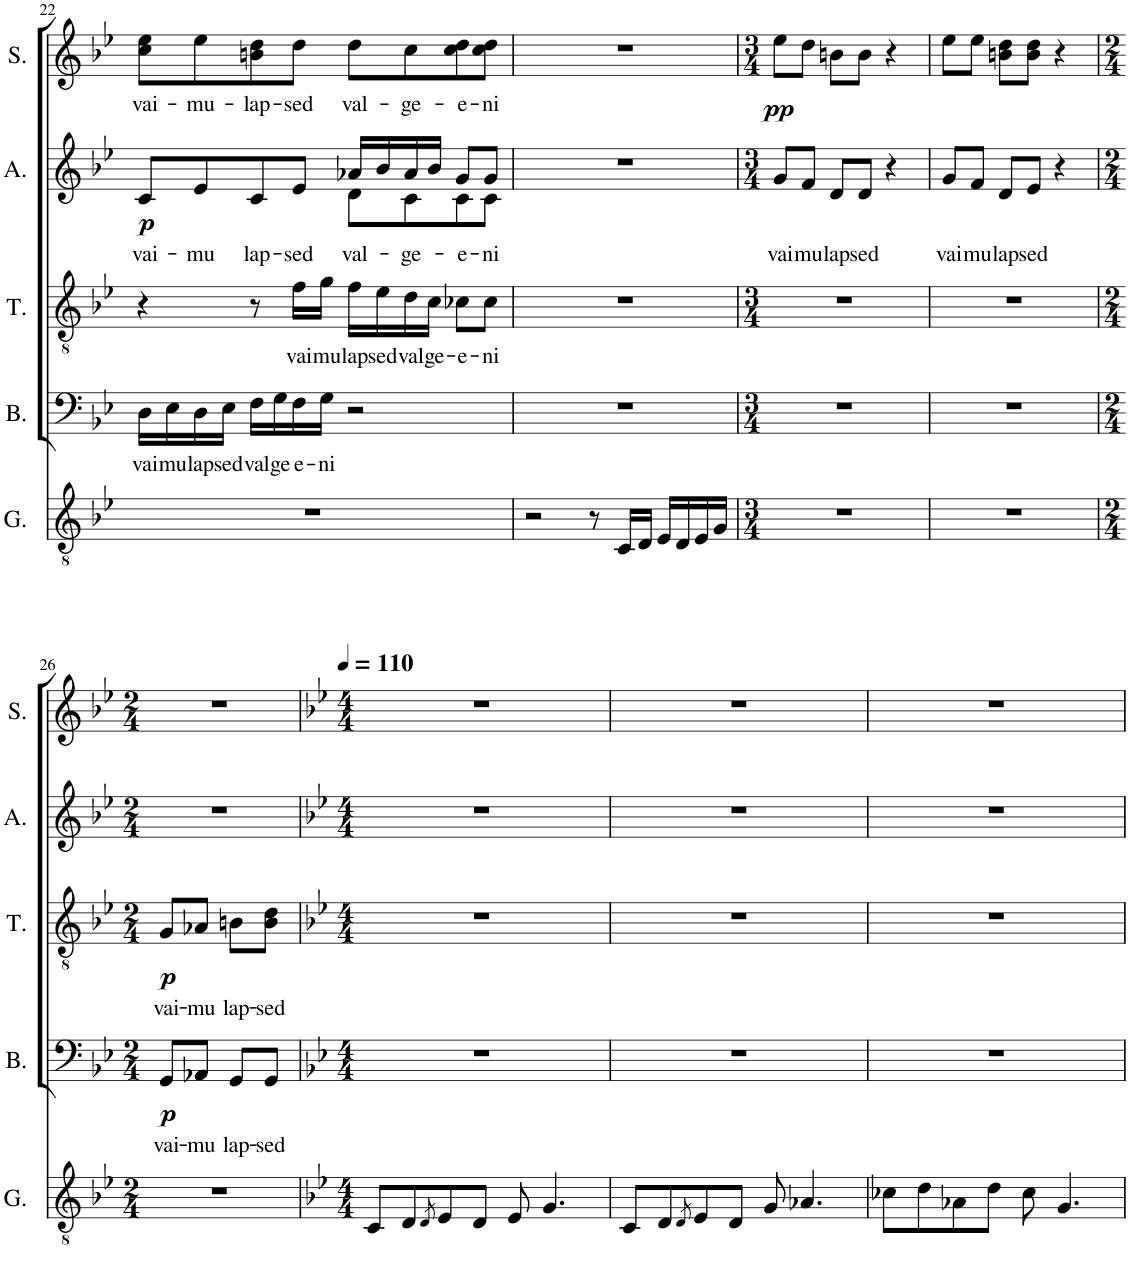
**kern	**kern	**text	**dynam	**kern	**text	**dynam	**kern	**text	**dynam	**kern	**text	**dynam
*part5	*part4	*part4	*part4	*part3	*part3	*part3	*part2	*part2	*part2	*part1	*part1	*part1
*staff5	*staff4	*staff4	*staff4	*staff3	*staff3	*staff3	*staff2	*staff2	*staff2	*staff1	*staff1	*staff1
*I"Classical Guitar	*I"Bass	*	*	*I"Tenor	*	*	*I"Alto	*	*	*I"Soprano	*	*
*I'G.	*I'B.	*	*	*I'T.	*	*	*I'A.	*	*	*I'S.	*	*
!!LO:PB:g=z
*clefGv2	*clefF4	*	*	*clefGv2	*	*	*clefG2	*	*	*clefG2	*	*
*k[b-e-]	*k[b-e-]	*	*	*k[b-e-]	*	*	*k[b-e-]	*	*	*k[b-e-]	*	*
*M4/4	*M4/4	*	*	*M4/4	*	*	*M4/4	*	*	*M4/4	*	*
=22	=22	=22	=22	=22	=22	=22	=22	=22	=22	=22	=22	=22
!	!	!LO:LY:b	!	!	!	!	!	!LO:LY:b	!LO:DY:b	!	!LO:LY:b	!
*	*	*	*	*	*	*	*^	*	*	*	*	*
1r	16D\LL	vai-	.	4r	.	.	8c/L	2ryy	vai-	p	8cc\ 8ee-\L	vai-	.
!	!	!LO:LY:b	!	!	!	!	!	!	!	!	!	!	!
.	16E-\	-mu	.	.	.	.	.	.	.	.	.	.	.
!	!	!LO:LY:b	!	!	!	!	!	!	!LO:LY:b	!	!	!LO:LY:b	!
.	16D\	lap-	.	.	.	.	8e-/	.	-mu	.	8ee-\	-mu-	.
!	!	!LO:LY:b	!	!	!	!	!	!	!	!	!	!	!
.	16E-\JJ	-sed	.	.	.	.	.	.	.	.	.	.	.
!	!	!LO:LY:b	!	!	!	!	!	!	!LO:LY:b	!	!	!LO:LY:b	!
.	16F\LL	val-	.	8r	.	.	8c/	.	lap-	.	8bn\ 8dd\	-lap-	.
!	!	!LO:LY:b	!	!	!	!	!	!	!	!	!	!	!
.	16G\	-ge-	.	.	.	.	.	.	.	.	.	.	.
!	!	!LO:LY:b	!	!	!LO:LY:b	!	!	!	!LO:LY:b	!	!	!LO:LY:b	!
.	16F\	-e-	.	16f\LL	vai-	.	8e-/J	.	-sed	.	8dd\J	-sed	.
!	!	!LO:LY:b	!	!	!LO:LY:b	!	!	!	!	!	!	!	!
.	16G\JJ	-ni	.	16g\JJ	-mu	.	.	.	.	.	.	.	.
!	!	!	!	!	!LO:LY:b	!	!	!	!LO:LY:b	!	!	!LO:LY:b	!
.	2r	.	.	16f\LL	lap-	.	16a-X/LL	8d\L	val-	.	8dd\L	val-	.
!	!	!	!	!	!LO:LY:b	!	!	!	!	!	!	!	!
.	.	.	.	16e-\	-sed	.	16b-/	.	.	.	.	.	.
!	!	!	!	!	!LO:LY:b	!	!	!	!LO:LY:b	!	!	!LO:LY:b	!
.	.	.	.	16d\	val-	.	16a-/	8c\	-ge-	.	8cc\	-ge-	.
!	!	!	!	!	!LO:LY:b	!	!	!	!	!	!	!	!
.	.	.	.	16c\JJ	-ge-	.	16b-/JJ	.	.	.	.	.	.
!	!	!	!	!	!LO:LY:b	!	!	!	!LO:LY:b	!	!	!LO:LY:b	!
.	.	.	.	8c-X\L	-e-	.	8g/L	8c\	-e-	.	8cc\ 8dd\	-e-	.
!	!	!	!	!	!LO:LY:b	!	!	!	!LO:LY:b	!	!	!LO:LY:b	!
.	.	.	.	8c-\J	-ni	.	8g/J	8c\J	-ni	.	8cc\ 8dd\J	-ni	.
*	*	*	*	*	*	*	*v	*v	*	*	*	*	*
=23	=23	=23	=23	=23	=23	=23	=23	=23	=23	=23	=23	=23
2r	1r	.	.	1r	.	.	1r	.	.	1r	.	.
8r	.	.	.	.	.	.	.	.	.	.	.	.
16C/LL	.	.	.	.	.	.	.	.	.	.	.	.
16D/JJ	.	.	.	.	.	.	.	.	.	.	.	.
16E-/LL	.	.	.	.	.	.	.	.	.	.	.	.
16D/	.	.	.	.	.	.	.	.	.	.	.	.
16E-/	.	.	.	.	.	.	.	.	.	.	.	.
16G/JJ	.	.	.	.	.	.	.	.	.	.	.	.
=24	=24	=24	=24	=24	=24	=24	=24	=24	=24	=24	=24	=24
*M3/4	*M3/4	*	*	*M3/4	*	*	*M3/4	*	*	*M3/4	*	*
!	!	!	!	!	!	!	!	!LO:LY:b	!	!	!	!LO:DY:b
2.r	2.r	.	.	2.r	.	.	8g/L	vai-	.	8ee-\L	.	pp
!	!	!	!	!	!	!	!	!LO:LY:b	!	!	!	!
.	.	.	.	.	.	.	8f/J	-mu	.	8dd\J	.	.
!	!	!	!	!	!	!	!	!LO:LY:b	!	!	!	!
.	.	.	.	.	.	.	8d/L	lap-	.	8bn\L	.	.
!	!	!	!	!	!	!	!	!LO:LY:b	!	!	!	!
.	.	.	.	.	.	.	8d/J	-sed	.	8b\J	.	.
.	.	.	.	.	.	.	4r	.	.	4r	.	.
=25	=25	=25	=25	=25	=25	=25	=25	=25	=25	=25	=25	=25
!	!	!	!	!	!	!	!	!LO:LY:b	!	!	!	!
2.r	2.r	.	.	2.r	.	.	8g/L	vai-	.	8ee-\L	.	.
!	!	!	!	!	!	!	!	!LO:LY:b	!	!	!	!
.	.	.	.	.	.	.	8f/J	-mu	.	8ee-\J	.	.
!	!	!	!	!	!	!	!	!LO:LY:b	!	!	!	!
.	.	.	.	.	.	.	8d/L	lap-	.	8bn\ 8dd\L	.	.
!	!	!	!	!	!	!	!	!LO:LY:b	!	!	!	!
.	.	.	.	.	.	.	8e-/J	-sed	.	8b\ 8dd\J	.	.
.	.	.	.	.	.	.	4r	.	.	4r	.	.
!!LO:LB:g=z
=26	=26	=26	=26	=26	=26	=26	=26	=26	=26	=26	=26	=26
*M2/4	*M2/4	*	*	*M2/4	*	*	*M2/4	*	*	*M2/4	*	*
!	!	!LO:LY:b	!LO:DY:b	!	!LO:LY:b	!LO:DY:b	!	!	!	!	!	!
2r	8GG/L	vai-	p	8G/L	vai-	p	2r	.	.	2r	.	.
!	!	!LO:LY:b	!	!	!LO:LY:b	!	!	!	!	!	!	!
.	8AA-X/J	-mu	.	8A-X/J	-mu	.	.	.	.	.	.	.
!	!	!LO:LY:b	!	!	!LO:LY:b	!	!	!	!	!	!	!
.	8GG/L	lap-	.	8Bn\L	lap-	.	.	.	.	.	.	.
!	!	!LO:LY:b	!	!	!LO:LY:b	!	!	!	!	!	!	!
.	8GG/J	-sed	.	8B\ 8d\J	-sed	.	.	.	.	.	.	.
=27	=27	=27	=27	=27	=27	=27	=27	=27	=27	=27	=27	=27
*k[b-e-]	*k[b-e-]	*	*	*k[b-e-]	*	*	*k[b-e-]	*	*	*k[b-e-]	*	*
*M4/4	*M4/4	*	*	*M4/4	*	*	*M4/4	*	*	*M4/4	*	*
*	*	*	*	*	*	*	*	*	*	*MM110	*	*
8C/L	1r	.	.	1r	.	.	1r	.	.	1r	.	.
8D/	.	.	.	.	.	.	.	.	.	.	.	.
8qD/	.	.	.	.	.	.	.	.	.	.	.	.
8E-/	.	.	.	.	.	.	.	.	.	.	.	.
8D/J	.	.	.	.	.	.	.	.	.	.	.	.
8E-/	.	.	.	.	.	.	.	.	.	.	.	.
4.G/	.	.	.	.	.	.	.	.	.	.	.	.
=28	=28	=28	=28	=28	=28	=28	=28	=28	=28	=28	=28	=28
8C/L	1r	.	.	1r	.	.	1r	.	.	1r	.	.
8D/	.	.	.	.	.	.	.	.	.	.	.	.
8qD/	.	.	.	.	.	.	.	.	.	.	.	.
8E-/	.	.	.	.	.	.	.	.	.	.	.	.
8D/J	.	.	.	.	.	.	.	.	.	.	.	.
8G/	.	.	.	.	.	.	.	.	.	.	.	.
4.A-X/	.	.	.	.	.	.	.	.	.	.	.	.
=29	=29	=29	=29	=29	=29	=29	=29	=29	=29	=29	=29	=29
8c-X\L	1r	.	.	1r	.	.	1r	.	.	1r	.	.
8d\	.	.	.	.	.	.	.	.	.	.	.	.
8A-X\	.	.	.	.	.	.	.	.	.	.	.	.
8d\J	.	.	.	.	.	.	.	.	.	.	.	.
8c-\	.	.	.	.	.	.	.	.	.	.	.	.
4.G/	.	.	.	.	.	.	.	.	.	.	.	.
=	=	=	=	=	=	=	=	=	=	=	=	=
*-	*-	*-	*-	*-	*-	*-	*-	*-	*-	*-	*-	*-
